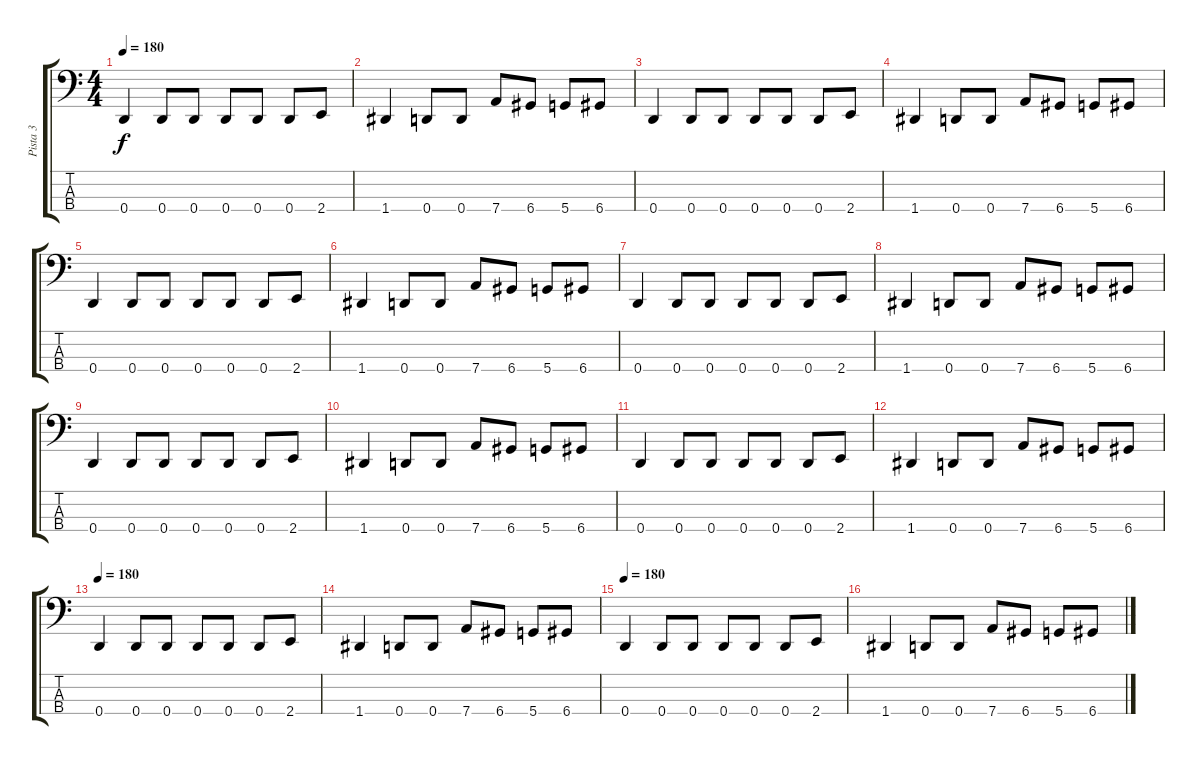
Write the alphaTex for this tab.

\track ("Pista 3" "Pista 3") {instrument electricbassfinger}
\staff {score tabs}
\tuning (F2 C2 G1 D1) {hide}
\ts (4 4)
\tempo 180
\clef f4
\ks c
0.4.4{dy f} 0.4.8 0.4.8 0.4.8 0.4.8 0.4.8 2.4.8 |
1.4.4 0.4.8 0.4.8 7.4.8 6.4.8 5.4.8 6.4.8 |
0.4.4 0.4.8 0.4.8 0.4.8 0.4.8 0.4.8 2.4.8 |
1.4.4 0.4.8 0.4.8 7.4.8 6.4.8 5.4.8 6.4.8 |
0.4.4 0.4.8 0.4.8 0.4.8 0.4.8 0.4.8 2.4.8 |
1.4.4 0.4.8 0.4.8 7.4.8 6.4.8 5.4.8 6.4.8 |
0.4.4 0.4.8 0.4.8 0.4.8 0.4.8 0.4.8 2.4.8 |
1.4.4 0.4.8 0.4.8 7.4.8 6.4.8 5.4.8 6.4.8 |
0.4.4 0.4.8 0.4.8 0.4.8 0.4.8 0.4.8 2.4.8 |
1.4.4 0.4.8 0.4.8 7.4.8 6.4.8 5.4.8 6.4.8 |
0.4.4 0.4.8 0.4.8 0.4.8 0.4.8 0.4.8 2.4.8 |
1.4.4 0.4.8 0.4.8 7.4.8 6.4.8 5.4.8 6.4.8 |
\tempo 180
0.4.4 0.4.8 0.4.8 0.4.8 0.4.8 0.4.8 2.4.8 |
1.4.4 0.4.8 0.4.8 7.4.8 6.4.8 5.4.8 6.4.8 |
\tempo 180
0.4.4 0.4.8 0.4.8 0.4.8 0.4.8 0.4.8 2.4.8 |
1.4.4 0.4.8 0.4.8 7.4.8 6.4.8 5.4.8 6.4.8
